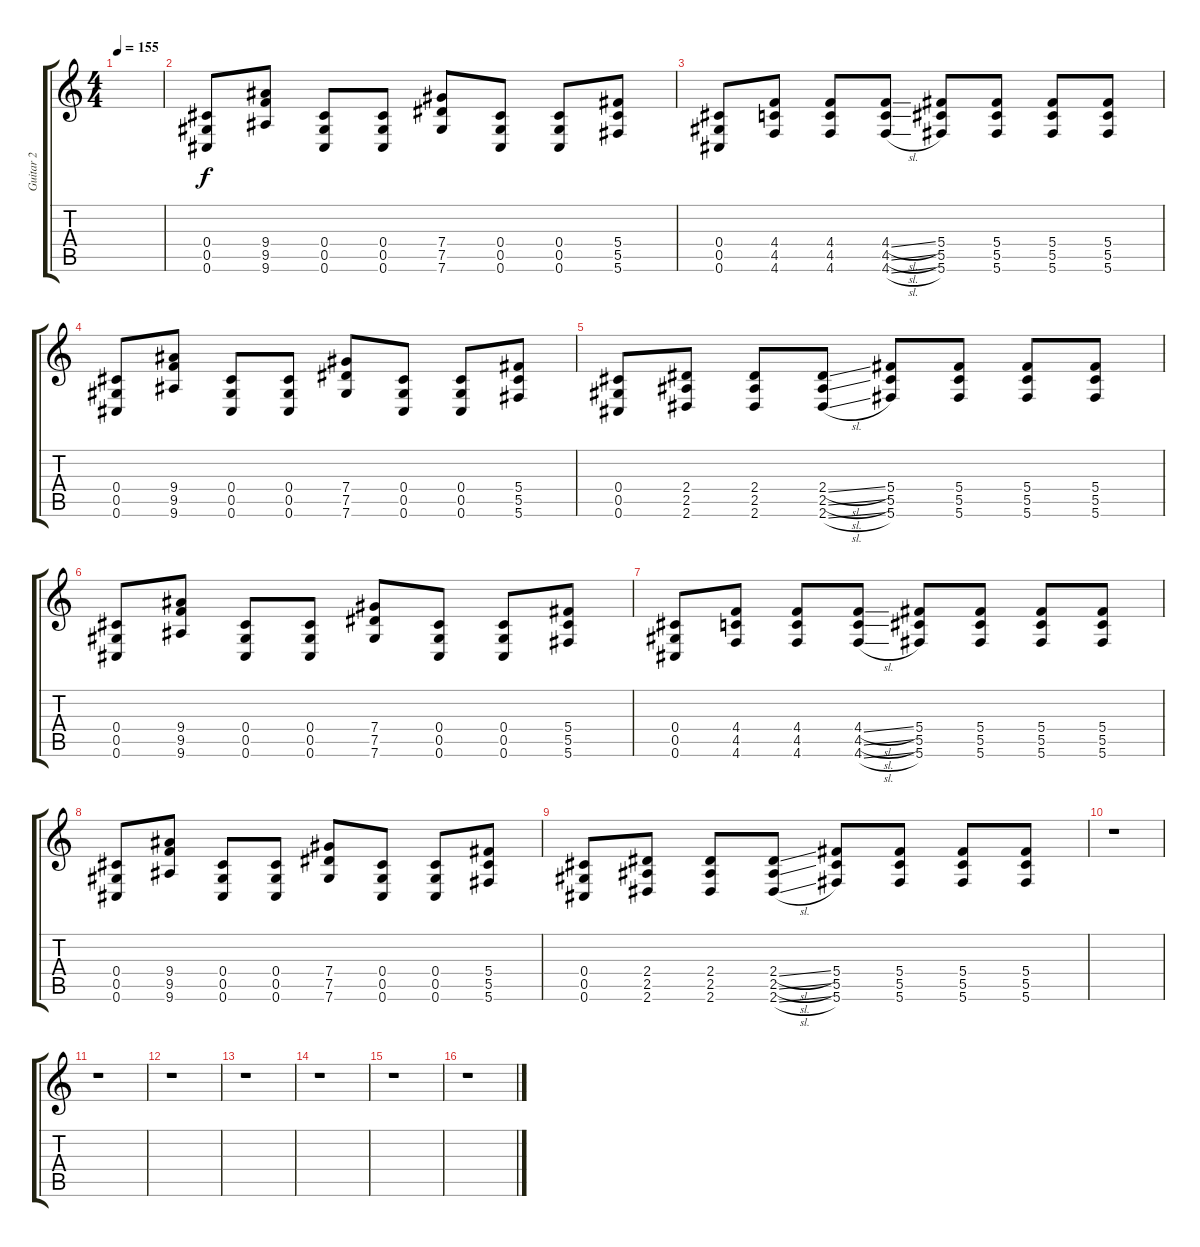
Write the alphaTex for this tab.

\track ("Guitar 2" "Guitar 2") {instrument distortionguitar}
\staff {score tabs}
\tuning (Eb4 Bb3 Gb3 Db3 Ab2 Db2) {hide}
\ts (4 4)
\tempo 155
\clef g2
\ks c
|
(0.4 0.5 0.6).8 (9.4 9.5 9.6).8 (0.4 0.5 0.6).8 (0.4 0.5 0.6).8 (7.4 7.5 7.6).8 (0.4 0.5 0.6).8 (0.4 0.5 0.6).8 (5.4 5.5 5.6).8 |
(0.4 0.5 0.6).8 (4.4 4.5 4.6).8 (4.4 4.5 4.6).8 (4.4{sl} 4.5{sl} 4.6{sl}).8 (5.4 5.5 5.6).8 (5.4 5.5 5.6).8 (5.4 5.5 5.6).8 (5.4 5.5 5.6).8 |
(0.4 0.5 0.6).8 (9.4 9.5 9.6).8 (0.4 0.5 0.6).8 (0.4 0.5 0.6).8 (7.4 7.5 7.6).8 (0.4 0.5 0.6).8 (0.4 0.5 0.6).8 (5.4 5.5 5.6).8 |
(0.4 0.5 0.6).8 (2.4 2.5 2.6).8 (2.4 2.5 2.6).8 (2.4{sl} 2.5{sl} 2.6{sl}).8 (5.4 5.5 5.6).8 (5.4 5.5 5.6).8 (5.4 5.5 5.6).8 (5.4 5.5 5.6).8 |
(0.4 0.5 0.6).8 (9.4 9.5 9.6).8 (0.4 0.5 0.6).8 (0.4 0.5 0.6).8 (7.4 7.5 7.6).8 (0.4 0.5 0.6).8 (0.4 0.5 0.6).8 (5.4 5.5 5.6).8 |
(0.4 0.5 0.6).8 (4.4 4.5 4.6).8 (4.4 4.5 4.6).8 (4.4{sl} 4.5{sl} 4.6{sl}).8 (5.4 5.5 5.6).8 (5.4 5.5 5.6).8 (5.4 5.5 5.6).8 (5.4 5.5 5.6).8 |
(0.4 0.5 0.6).8 (9.4 9.5 9.6).8 (0.4 0.5 0.6).8 (0.4 0.5 0.6).8 (7.4 7.5 7.6).8 (0.4 0.5 0.6).8 (0.4 0.5 0.6).8 (5.4 5.5 5.6).8 |
(0.4 0.5 0.6).8 (2.4 2.5 2.6).8 (2.4 2.5 2.6).8 (2.4{sl} 2.5{sl} 2.6{sl}).8 (5.4 5.5 5.6).8 (5.4 5.5 5.6).8 (5.4 5.5 5.6).8 (5.4 5.5 5.6).8 |
r.1 |
r.1 |
r.1 |
r.1 |
r.1 |
r.1 |
r.1
